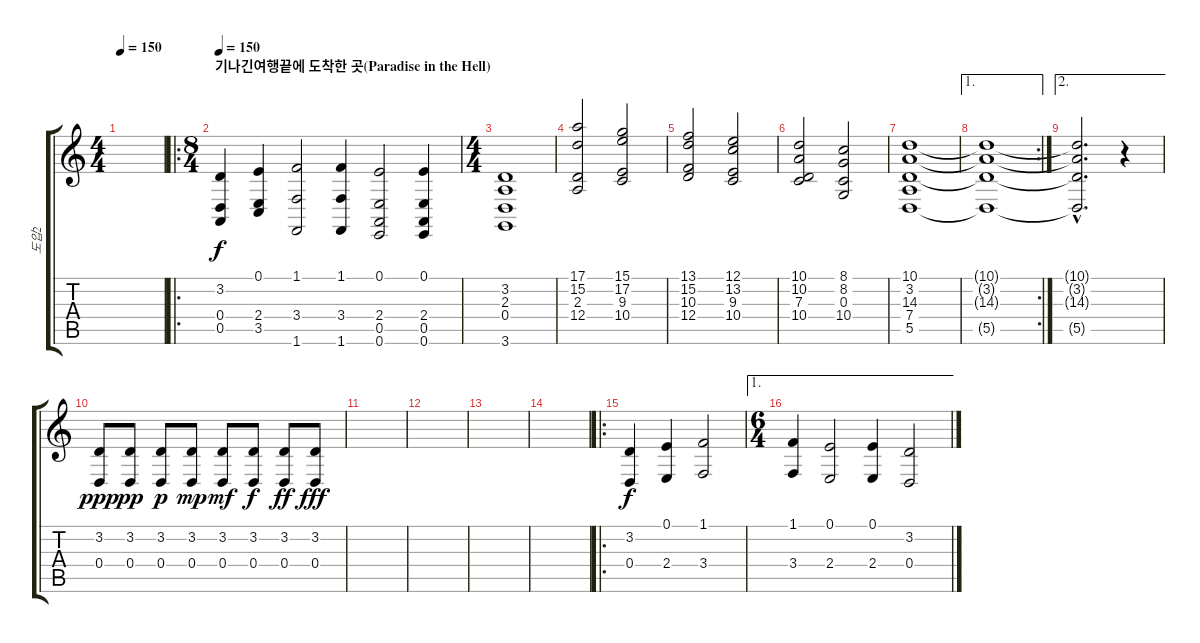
\track ("도입2" "도입2") {instrument acousticgrandpiano}
\staff {score tabs}
\tuning (E4 B3 G3 D3 A2 E2) {hide}
\ts (4 4)
\tempo 150
\clef g2
\ks c
|
\ro
\ts (8 4)
\section ("" "기나긴여행끝에 도착한 곳(Paradise in the Hell)")
\tempo 150
(3.2 0.4 0.5).4 (0.1 2.4 3.5).4 (1.1 3.4 1.6).2 (1.1 3.4 1.6).4 (0.1 2.4 0.5 0.6).2 (0.1 2.4 0.5 0.6).4 |
\ts (4 4)
(3.2 2.3 0.4 3.6).1 |
(17.1 15.2 2.3 12.4).2 (15.1 17.2 9.3 10.4).2 |
(13.1 15.2 10.3 12.4).2 (12.1 13.2 9.3 10.4).2 |
(10.1 10.2 7.3 10.4).2 (8.1 8.2 0.3 10.4).2 |
(10.1 3.2 14.3 7.4 5.5).1 |
\ae 1
\rc 2
(10.1{t} 3.2{t} 14.3{t} 5.5{t}).1 |
\ae 2
(10.1{hac t} 3.2{hac t} 14.3{hac t} 5.5{hac t}).2{d} r.4 |
(3.2 0.4).8{dy ppp} (3.2 0.4).8{dy pp} (3.2 0.4).8{dy p} (3.2 0.4).8{dy mp} (3.2 0.4).8{dy mf} (3.2 0.4).8{dy f} (3.2 0.4).8{dy ff} (3.2 0.4).8{dy fff} |
|
|
|
|
\ro
(3.2 0.4).4{dy f} (0.1 2.4).4 (1.1 3.4).2 |
\ae 1
\ts (6 4)
(1.1 3.4).4 (0.1 2.4).2 (0.1 2.4).4 (3.2 0.4).2
